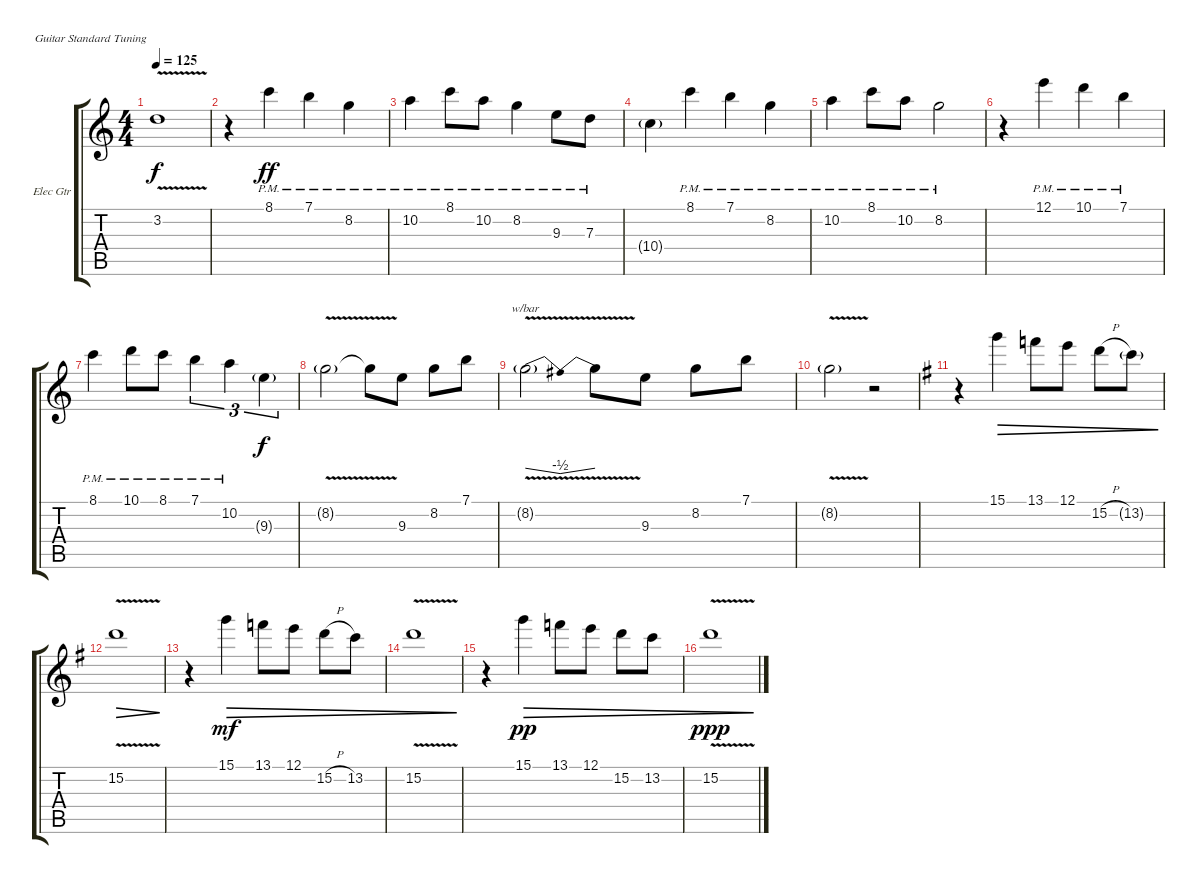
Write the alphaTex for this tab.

\defaultSystemsLayout 4
\bracketExtendMode groupsimilarinstruments
\firstSystemTrackNameOrientation horizontal
\otherSystemsTrackNameOrientation horizontal
\track ("Electric Guitar" "Elec Gtr") {instrument electricguitarclean}
\staff {score tabs}
\tuning (E4 B3 G3 D3 A2 E2)
\ts (4 4)
\tempo 125
\clef g2
\ks c
3.2{v}.1{dy f} |
r.4 8.1{pm}.4{dy ff} 7.1{pm}.4 8.2{pm}.4 |
10.2{pm}.4 8.1{pm}.8 10.2{pm}.8 8.2{pm}.4 9.3{pm}.8 7.3{pm}.8 |
10.4{g}.4 8.1{pm}.4 7.1{pm}.4 8.2{pm}.4 |
10.2{pm}.4 8.1{pm}.8 10.2{pm}.8 8.2{pm}.2 |
r.4 12.1{pm}.4 10.1{pm}.4 7.1{pm}.4 |
8.1{pm}.4 10.1{pm}.8 8.1{pm}.8 7.1{pm}.4{tu (3 2)} 10.2{pm}.4{tu (3 2)} 9.3{g}.4{tu (3 2) dy f} |
8.2{v g}.2 8.2{v t}.8 9.3.8 8.2.8 7.1.8 |
8.2{v g}.2{tbe (dip default 9 0 15.6 -2 20.4 -2 30.599999999999998 0)} 8.2{v t}.8 9.3.8 8.2.8 7.1.8 |
8.2{v g}.2 r.2 |
\ks g
r.4 15.1.4{dec} 13.1.8{dec} 12.1.8{dec} 15.2{h}.8{dec} 13.2{g}.8{dec} |
15.2{v}.1{dec} |
r.4 15.1.4{dec dy mf} 13.1.8{dec} 12.1.8{dec} 15.2{h}.8{dec} 13.2.8{dec} |
15.2{v}.1{dec} |
r.4 15.1.4{dec dy pp} 13.1.8{dec} 12.1.8{dec} 15.2.8{dec} 13.2.8{dec} |
15.2{v}.1{dec dy ppp}
